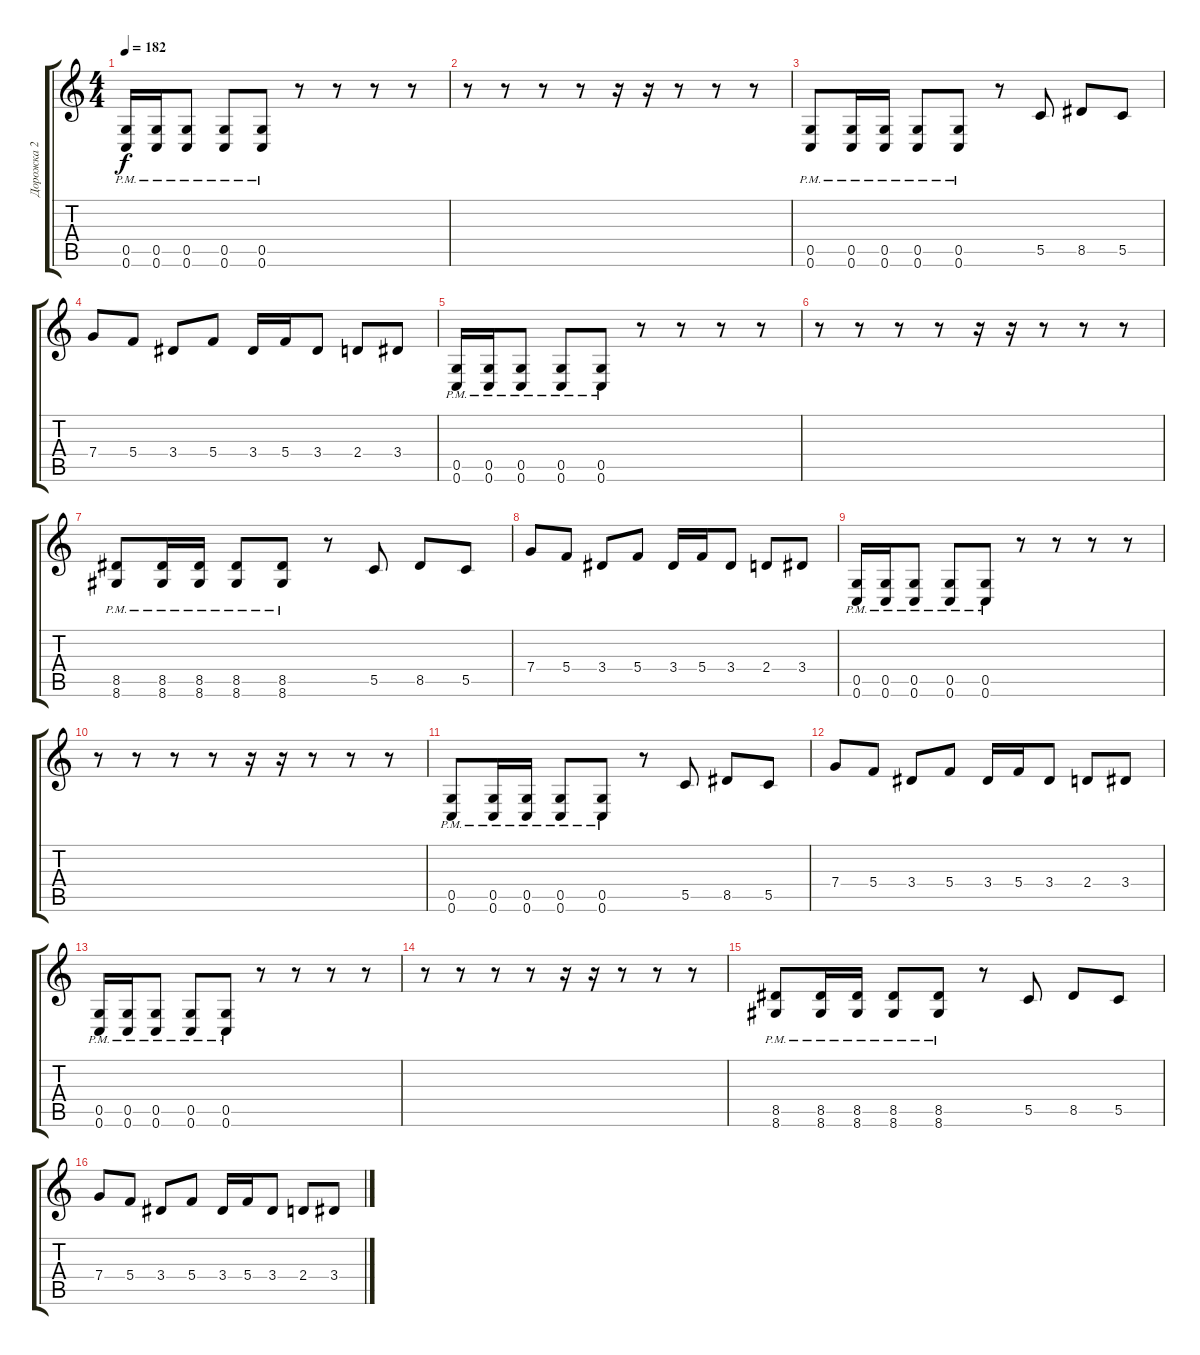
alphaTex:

\track ("Дорожка 2" "Дорожка 2") {instrument distortionguitar}
\staff {score tabs}
\tuning (D4 A3 F3 C3 G2 C2) {hide}
\ts (4 4)
\tempo 182
\clef g2
\ks c
(0.5{pm} 0.6{pm}).16{dy f} (0.5{pm} 0.6{pm}).16 (0.5{pm} 0.6{pm}).8 (0.5{pm} 0.6{pm}).8 (0.5{pm} 0.6{pm}).8 r.8 r.8 r.8 r.8 |
r.8 r.8 r.8 r.8 r.16 r.16 r.8 r.8 r.8 |
(0.5{pm} 0.6{pm}).8 (0.5{pm} 0.6{pm}).16 (0.5{pm} 0.6{pm}).16 (0.5{pm} 0.6{pm}).8 (0.5{pm} 0.6{pm}).8 r.8 5.5.8 8.5.8 5.5.8 |
7.4.8 5.4.8 3.4.8 5.4.8 3.4.16 5.4.16 3.4.8 2.4.8 3.4.8 |
(0.5{pm} 0.6{pm}).16 (0.5{pm} 0.6{pm}).16 (0.5{pm} 0.6{pm}).8 (0.5{pm} 0.6{pm}).8 (0.5{pm} 0.6{pm}).8 r.8 r.8 r.8 r.8 |
r.8 r.8 r.8 r.8 r.16 r.16 r.8 r.8 r.8 |
(8.5{pm} 8.6{pm}).8 (8.5{pm} 8.6{pm}).16 (8.5{pm} 8.6{pm}).16 (8.5{pm} 8.6{pm}).8 (8.5{pm} 8.6{pm}).8 r.8 5.5.8 8.5.8 5.5.8 |
7.4.8 5.4.8 3.4.8 5.4.8 3.4.16 5.4.16 3.4.8 2.4.8 3.4.8 |
(0.5{pm} 0.6{pm}).16 (0.5{pm} 0.6{pm}).16 (0.5{pm} 0.6{pm}).8 (0.5{pm} 0.6{pm}).8 (0.5{pm} 0.6{pm}).8 r.8 r.8 r.8 r.8 |
r.8 r.8 r.8 r.8 r.16 r.16 r.8 r.8 r.8 |
(0.5{pm} 0.6{pm}).8 (0.5{pm} 0.6{pm}).16 (0.5{pm} 0.6{pm}).16 (0.5{pm} 0.6{pm}).8 (0.5{pm} 0.6{pm}).8 r.8 5.5.8 8.5.8 5.5.8 |
7.4.8 5.4.8 3.4.8 5.4.8 3.4.16 5.4.16 3.4.8 2.4.8 3.4.8 |
(0.5{pm} 0.6{pm}).16 (0.5{pm} 0.6{pm}).16 (0.5{pm} 0.6{pm}).8 (0.5{pm} 0.6{pm}).8 (0.5{pm} 0.6{pm}).8 r.8 r.8 r.8 r.8 |
r.8 r.8 r.8 r.8 r.16 r.16 r.8 r.8 r.8 |
(8.5{pm} 8.6{pm}).8 (8.5{pm} 8.6{pm}).16 (8.5{pm} 8.6{pm}).16 (8.5{pm} 8.6{pm}).8 (8.5{pm} 8.6{pm}).8 r.8 5.5.8 8.5.8 5.5.8 |
7.4.8 5.4.8 3.4.8 5.4.8 3.4.16 5.4.16 3.4.8 2.4.8 3.4.8
